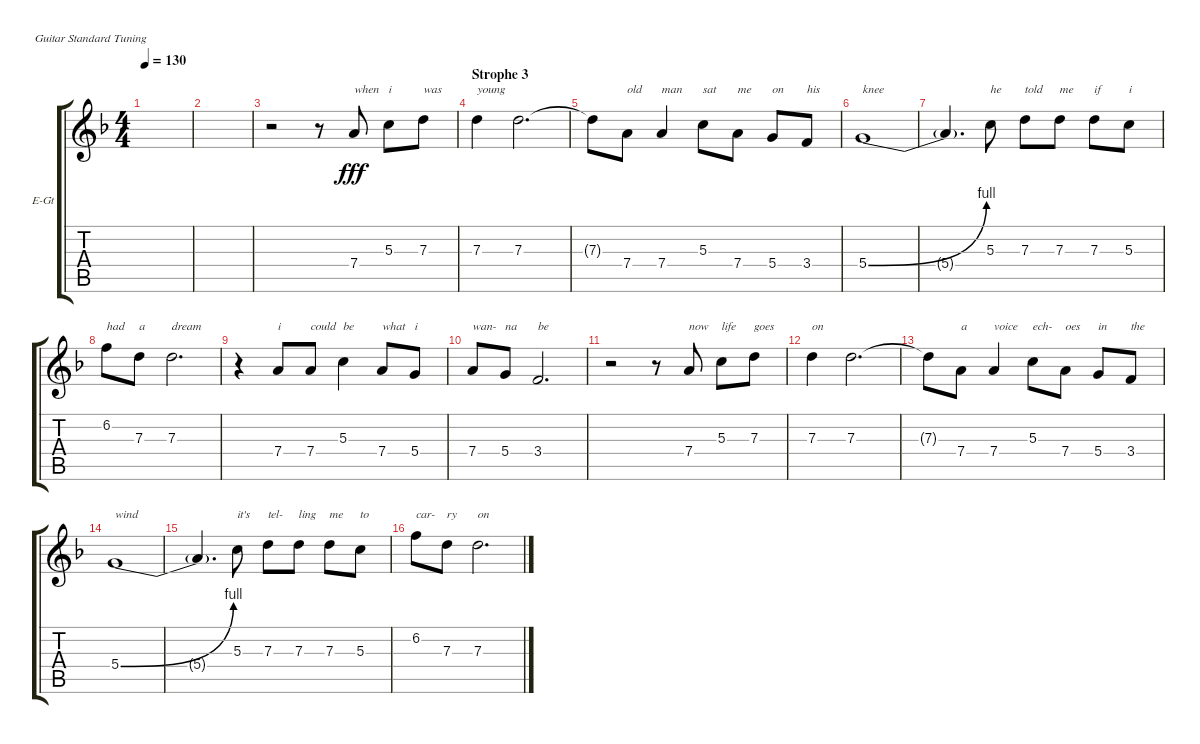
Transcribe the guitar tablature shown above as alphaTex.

\defaultSystemsLayout 4
\bracketExtendMode groupsimilarinstruments
\firstSystemTrackNameOrientation horizontal
\otherSystemsTrackNameOrientation horizontal
\track ("Vocals" "E-Gt") {instrument electricguitarclean}
\staff {score tabs}
\tuning (E4 B3 G3 D3 A2 E2)
\ts (4 4)
\tempo 130
\clef g2
\ks dminor
|
|
r.2 r.8 7.4.8{txt "when" dy fff} 5.3.8{txt "i"} 7.3.8{txt "was"} |
\section ("" "Strophe 3")
7.3.4{txt "young"} 7.3.2{d} |
7.3{t}.8 7.4.8{txt "old"} 7.4.4{txt "man"} 5.3.8{txt "sat"} 7.4.8{txt "me"} 5.4.8{txt "on"} 3.4.8{txt "his"} |
5.4{be (bend 0 0 58.8 4)}.1{txt "knee"} |
5.4{t}.4{d} 5.3.8{txt "he"} 7.3.8{txt "told"} 7.3.8{txt "me"} 7.3.8{txt "if"} 5.3.8{txt "i"} |
6.2.8{txt "had"} 7.3.8{txt "a"} 7.3.2{d txt "dream"} |
r.4 7.4.8{txt "i"} 7.4.8{txt "could"} 5.3.4{txt "be"} 7.4.8{txt "what"} 5.4.8{txt "i"} |
7.4.8{txt "wan-"} 5.4.8{txt "na"} 3.4.2{d txt "be"} |
r.2 r.8 7.4.8{txt "now"} 5.3.8{txt "life"} 7.3.8{txt "goes"} |
7.3.4{txt "on"} 7.3.2{d} |
7.3{t}.8 7.4.8{txt "a"} 7.4.4{txt "voice"} 5.3.8{txt "ech-"} 7.4.8{txt "oes"} 5.4.8{txt "in"} 3.4.8{txt "the"} |
5.4{be (bend 0 0 58.8 4)}.1{txt "wind"} |
5.4{t}.4{d} 5.3.8{txt "it's"} 7.3.8{txt "tel-"} 7.3.8{txt "ling"} 7.3.8{txt "me"} 5.3.8{txt "to"} |
6.2.8{txt "car-"} 7.3.8{txt "ry"} 7.3.2{d txt "on"}
